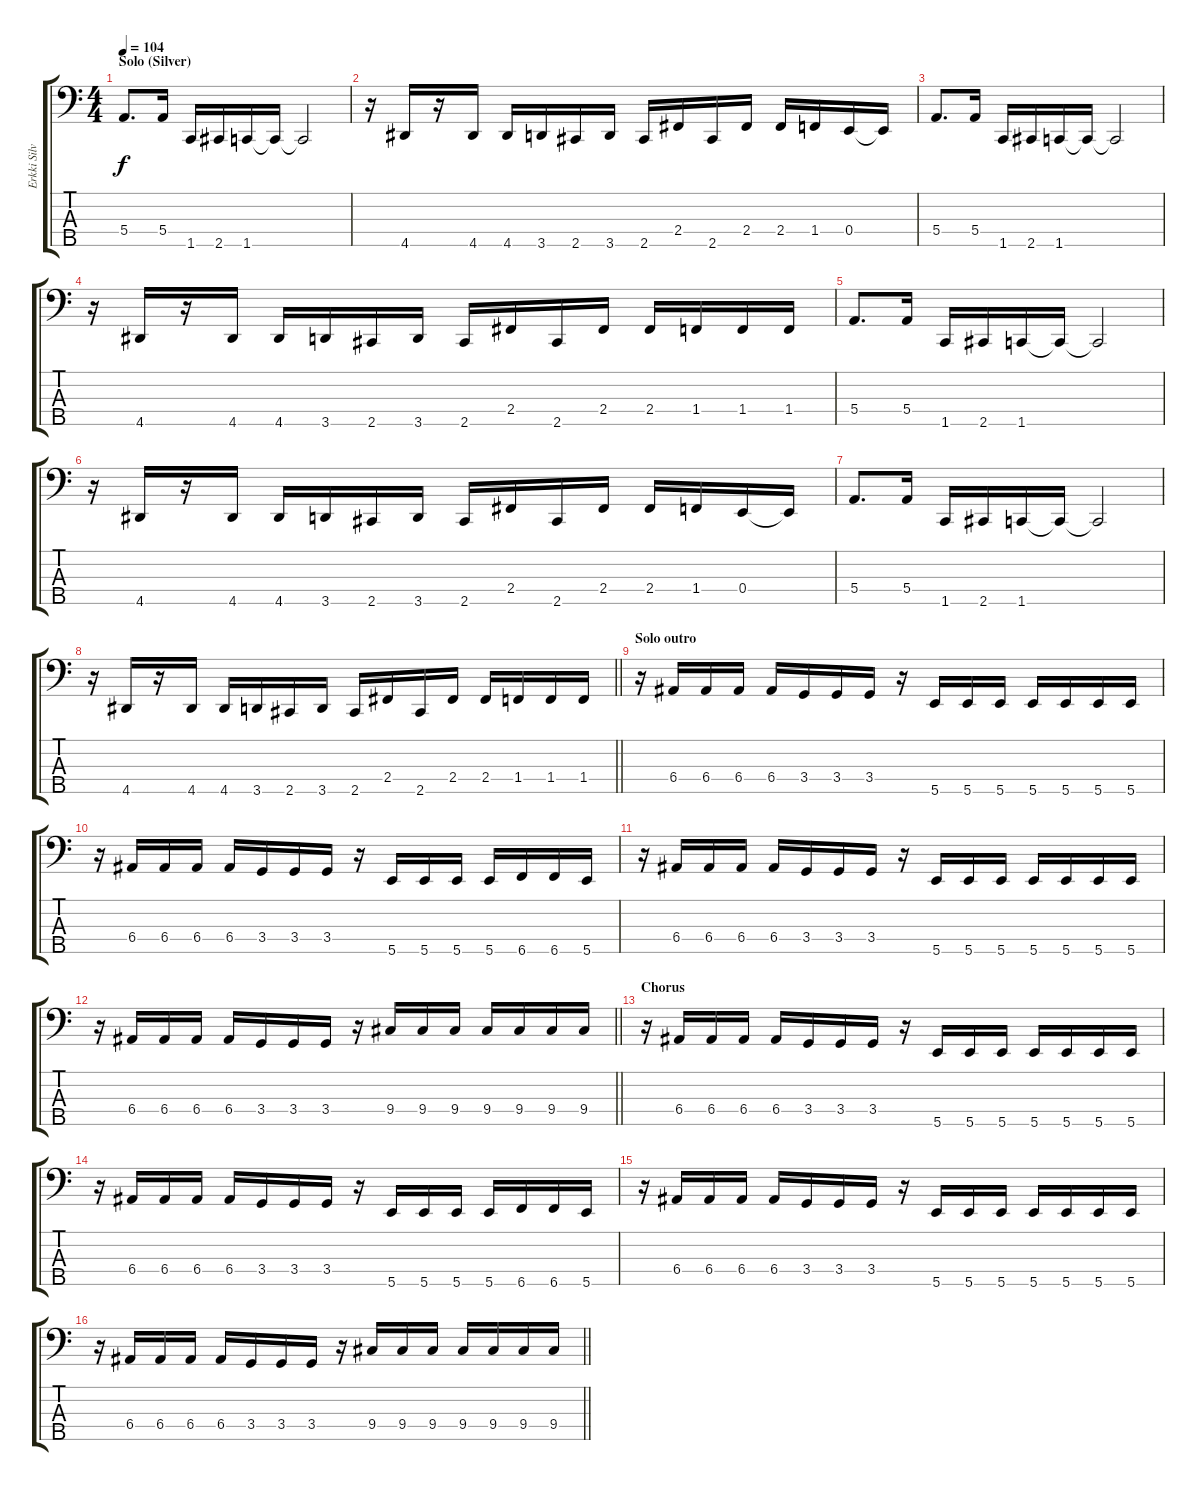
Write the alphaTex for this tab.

\track ("Erkki Silvennoinen" "Erkki Silv") {instrument electricbassfinger}
\staff {score tabs}
\tuning (G2 D2 A1 E1 B0) {hide}
\ts (4 4)
\section ("" "Solo (Silver)")
\tempo 104
\clef f4
\ks c
5.4.8{d dy f} 5.4.16 1.5.16 2.5.16 1.5.16 1.5{t}.16 1.5{t}.2 |
r.16 4.5.16 r.16 4.5.16 4.5.16 3.5.16 2.5.16 3.5.16 2.5.16 2.4.16 2.5.16 2.4.16 2.4.16 1.4.16 0.4.16 0.4{t}.16 |
5.4.8{d} 5.4.16 1.5.16 2.5.16 1.5.16 1.5{t}.16 1.5{t}.2 |
r.16 4.5.16 r.16 4.5.16 4.5.16 3.5.16 2.5.16 3.5.16 2.5.16 2.4.16 2.5.16 2.4.16 2.4.16 1.4.16 1.4.16 1.4.16 |
5.4.8{d} 5.4.16 1.5.16 2.5.16 1.5.16 1.5{t}.16 1.5{t}.2 |
r.16 4.5.16 r.16 4.5.16 4.5.16 3.5.16 2.5.16 3.5.16 2.5.16 2.4.16 2.5.16 2.4.16 2.4.16 1.4.16 0.4.16 0.4{t}.16 |
5.4.8{d} 5.4.16 1.5.16 2.5.16 1.5.16 1.5{t}.16 1.5{t}.2 |
\barLineRight lightlight
r.16 4.5.16 r.16 4.5.16 4.5.16 3.5.16 2.5.16 3.5.16 2.5.16 2.4.16 2.5.16 2.4.16 2.4.16 1.4.16 1.4.16 1.4.16 |
\section ("" "Solo outro")
r.16 6.4.16 6.4.16 6.4.16 6.4.16 3.4.16 3.4.16 3.4.16 r.16 5.5.16 5.5.16 5.5.16 5.5.16 5.5.16 5.5.16 5.5.16 |
r.16 6.4.16 6.4.16 6.4.16 6.4.16 3.4.16 3.4.16 3.4.16 r.16 5.5.16 5.5.16 5.5.16 5.5.16 6.5.16 6.5.16 5.5.16 |
r.16 6.4.16 6.4.16 6.4.16 6.4.16 3.4.16 3.4.16 3.4.16 r.16 5.5.16 5.5.16 5.5.16 5.5.16 5.5.16 5.5.16 5.5.16 |
\barLineRight lightlight
r.16 6.4.16 6.4.16 6.4.16 6.4.16 3.4.16 3.4.16 3.4.16 r.16 9.4.16 9.4.16 9.4.16 9.4.16 9.4.16 9.4.16 9.4.16 |
\section ("" "Chorus")
r.16 6.4.16 6.4.16 6.4.16 6.4.16 3.4.16 3.4.16 3.4.16 r.16 5.5.16 5.5.16 5.5.16 5.5.16 5.5.16 5.5.16 5.5.16 |
r.16 6.4.16 6.4.16 6.4.16 6.4.16 3.4.16 3.4.16 3.4.16 r.16 5.5.16 5.5.16 5.5.16 5.5.16 6.5.16 6.5.16 5.5.16 |
r.16 6.4.16 6.4.16 6.4.16 6.4.16 3.4.16 3.4.16 3.4.16 r.16 5.5.16 5.5.16 5.5.16 5.5.16 5.5.16 5.5.16 5.5.16 |
\barLineRight lightlight
r.16 6.4.16 6.4.16 6.4.16 6.4.16 3.4.16 3.4.16 3.4.16 r.16 9.4.16 9.4.16 9.4.16 9.4.16 9.4.16 9.4.16 9.4.16
